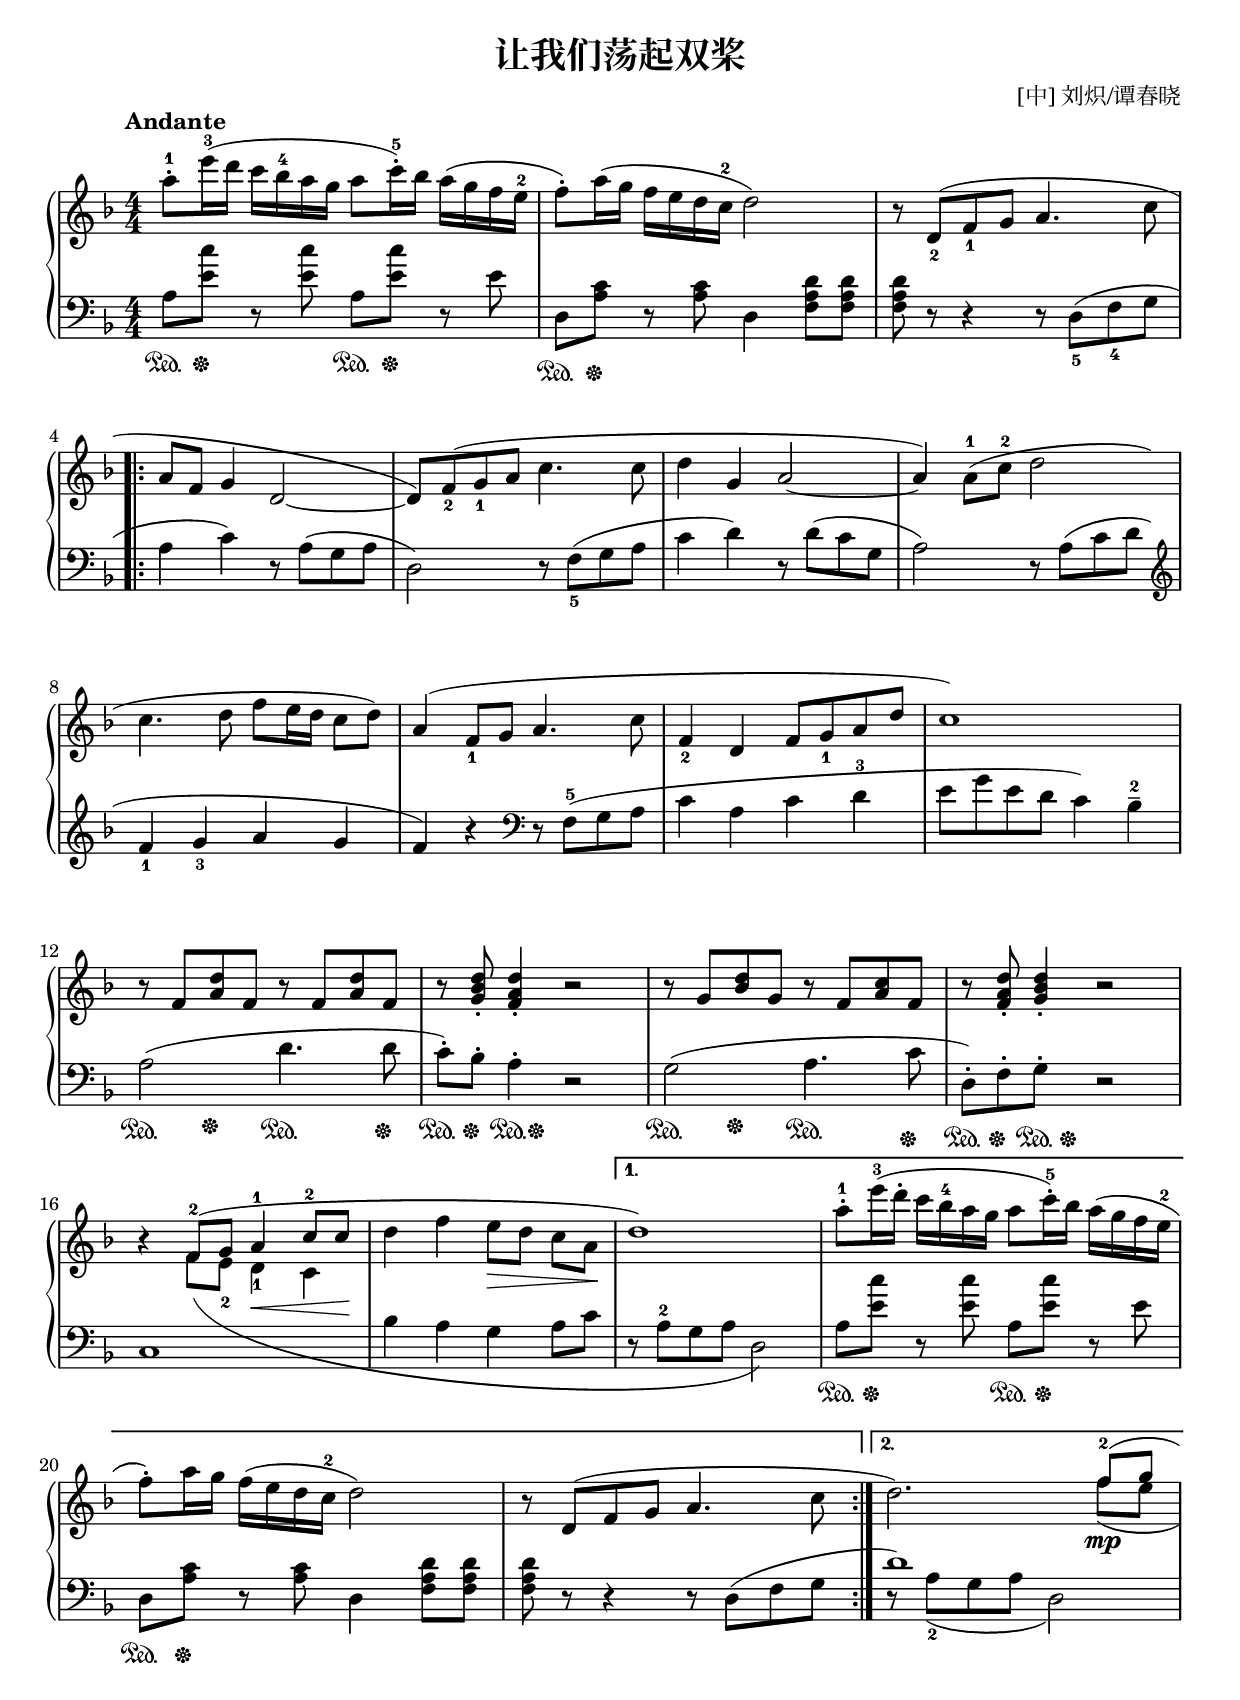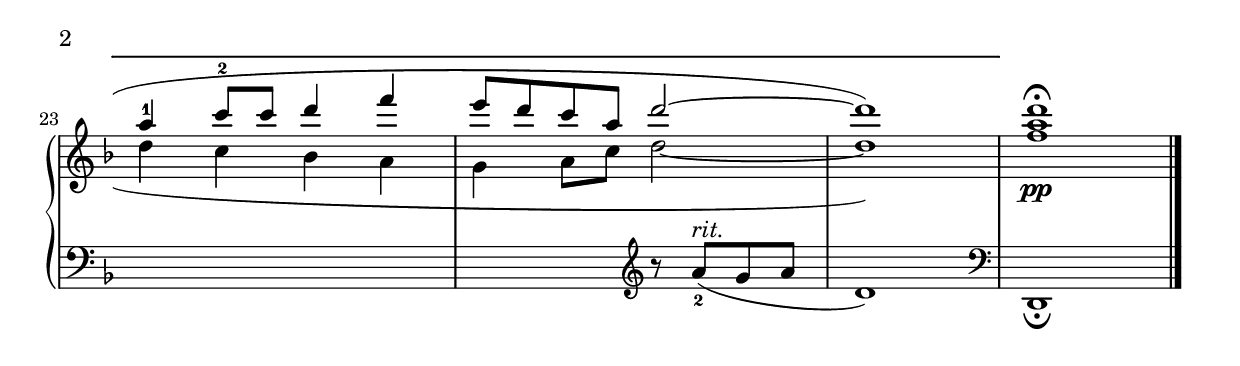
\version "2.18.2"
% 《新版 世界儿童钢琴名曲》 陈朗秋 周明哲 选编 P87~88

\version "2.18.2"

%%
% Define music function:
%  shapeSlur  -- to draw a slur with a list of offsets (in staff spaces) to the default coordinates.
% usage: 
%  \shapeSlur #'(x1 y1 x2 y2 x3 y3 x4 y4)
% 
% see http://lsr.di.unimi.it/LSR/Item?id=777

#(define ((alter-curve offsets) grob)
   ;; get default control-points
   (let ((coords (ly:slur::calc-control-points grob)))
     ;; add offsets to default coordinates
     (define (add-offsets coords offsets)
       (if (null? coords)
       '()
       (cons
         (cons (+ (caar coords) (car offsets))
               (+ (cdar coords) (cadr offsets)))
         (add-offsets (cdr coords) (cddr offsets)))))

     (if (null? offsets)
         coords
         (add-offsets coords offsets))))


#(define ((shape-slur offsets) grob)
   (let* (
          ;; have we been split?
          (orig (ly:grob-original grob))
          ;; if yes, get the split pieces (our siblings)
          (siblings (if (ly:grob? orig)
                        (ly:spanner-broken-into orig) '() ))
          (total-found (length siblings)))
     (if (>= total-found 2)
         ;; shape BROKEN
         ;; walk through siblings, find index in list
         ;; and apply offsets from list of offsets:
         (let loop ((n 0))
                   (if (eq? (list-ref siblings n) grob)
                       ;; return altered:
                       ((alter-curve (list-ref offsets n)) grob)
                       (if (< n total-found)
                           (loop (1+ n))
                           ;; end of list -- none found?!
                           ;; return defaults:
                           ((alter-curve '()) grob))))
         ;;
         ;; shape UNBROKEN
         ((alter-curve offsets) grob))))

shapeSlur = #(define-music-function (parser location offsets) (list?)
  #{
    \once \override Slur.control-points = #(shape-slur offsets)
  #})


keyTime = {
  \key f \major
  \time 4/4
  \numericTimeSignature
}


upper = \relative c'' {
  \clef treble
  \keyTime
  \tempo "Andante"
  \override Hairpin.to-barline = ##f
  
  a'8-.-1 e'16-3( d c bes-4 a g a8 c16-.-5) bes a( g f e-2 |
  f8-.) a16( g f e d c-2 d2) |
  r8 d,_2( f_1 g a4. c8 |\break
  
  \repeat volta 2 {
    a8 f g4 d2~ |
    d8) f_2( g_1 a c4. c8 |
    d4 g, a2~ |
    a4) a8-1( c-2 d2 |\break
    
    c4. d8 f e16 d c8 d) |
    a4( f8_1 g a4. c8 |
    f,4_2 d f8 g_1 a d |
    c1) |\break
    
    r8 f, <a d> f r f <a d> f |
    r8 \stemUp <g bes d>_. <f a d>4_. r2 |
    r8 g <bes d> g r f <a c> f |
    r8 <f a d>_. <g bes d>4_.\stemNeutral r2 |\break
    
    r4 f8-2^( g a4-1\< \stemUp c8-2 c\! \stemNeutral |
    d4 f e8\>[ d] c a\! |
  }
  \alternative {
    {
      d1) |
      a'8-.-1 e'16-3( d-. c bes-4 a g a8 c16-.-5) bes a( g f e-2 |\break
      f8-.) a16 g f( e d c-2 d2) |
      r8 d,( f g a4. c8 |
    }
    {
      d2.) 
      <<
        {
          \stemUp
          f8-2^(\mp g |\break
          a4-1 c8-2 c d4 f |
          e8 d c a d2^~ |
          d1) |
        }
        \new Voice {
          \stemDown
          f,8_( e |\break
          d4 c bes a |
          g4 a8 c d2_~ |
          d1) |
        }
      >>
    }
  }
  <f a d>1\fermata\pp |\bar "|."
}

sustainFour = \new Voice { s8\sustainOn s\sustainOff }
sustainTwo = \new Voice { s4\sustainOn s\sustainOff }
lower = \relative c {
  \clef bass
  \keyTime
  \override Hairpin.to-barline = ##f
  
  a'8\sustainOn <e' c'>\sustainOff r q a,\sustainOn q\sustainOff r e' |
  d,8\sustainOn <a' c>\sustainOff r q d,4 <f a d>8 q |
  q8 r r4 r8 d_5( f_4 g |\break
  
  \repeat volta 2 {
    a4 c) r8 a( g a |
    d,2) r8 f_5( g a |
    c4 d) r8 d( c g |
    a2) r8 a( c d |\break
    
    \clef treble f4_1 g_3 a g |
    f4) r \clef bass r8 f,-5( g a |
    c4 a c d-3 |
    e8 g e d c4) bes---2 |\break
    
    << a2( \sustainTwo >> d4.\sustainOn d8\sustainOff |
    c8-.\sustainOn) bes-.\sustainOff << a4-. \sustainFour >> r2 |
    << g2( \sustainTwo >> a4.\sustainOn c8\sustainOff |
    d,8-.)\sustainOn f-.\sustainOff << g-. \sustainFour >> r2 |\break
    
    <<
      \new Voice {
        c,1
      }
      {
        s4 \change Staff = "upper"
        \shapeSlur #'(0 -5 0 -15 0 -11 0 -4)
        \stemDown f'8( e_2 d4_1 c \stemNeutral
        \change Staff = "lower"
      }
    >>|
    bes4 a g a8 c |
  }
  \alternative {
    {
      r8 a-2 g a d,2) |
      a'8\sustainOn <e' c'>\sustainOff r q a,\sustainOn q\sustainOff r e' |\break
      d,8\sustainOn <a' c>\sustainOff r q d,4 <f a d>8 q |
      q8 r r4 r8 d( f g |
    }
    {
      << d'1) \new Voice { r8 \slurDown a_2( g a d,2) } >>
      s1 |
      s2 \clef treble r8 a''_2_(^\markup { \italic "rit."} g a |
      d,1) |
    }
  }
  \clef bass d,,1_\fermata |\bar "|."
}

\paper {
  print-all-headers = ##t
}

\markup { \vspace #1 }

\score {
  \header {
    title = "让我们荡起双桨"
    composer = "[中] 刘炽/谭春晓"
  }
  \new PianoStaff <<
    \new Staff = "upper" \upper
    \new Staff = "lower" \lower
  >>
  \layout {
    indent = 0\cm
  }
  % \midi { }
}

\score {
  \unfoldRepeats
  \new PianoStaff <<
    \new Staff = "upper" \upper
    \new Staff = "lower" \lower
  >>
  \midi { }
}
